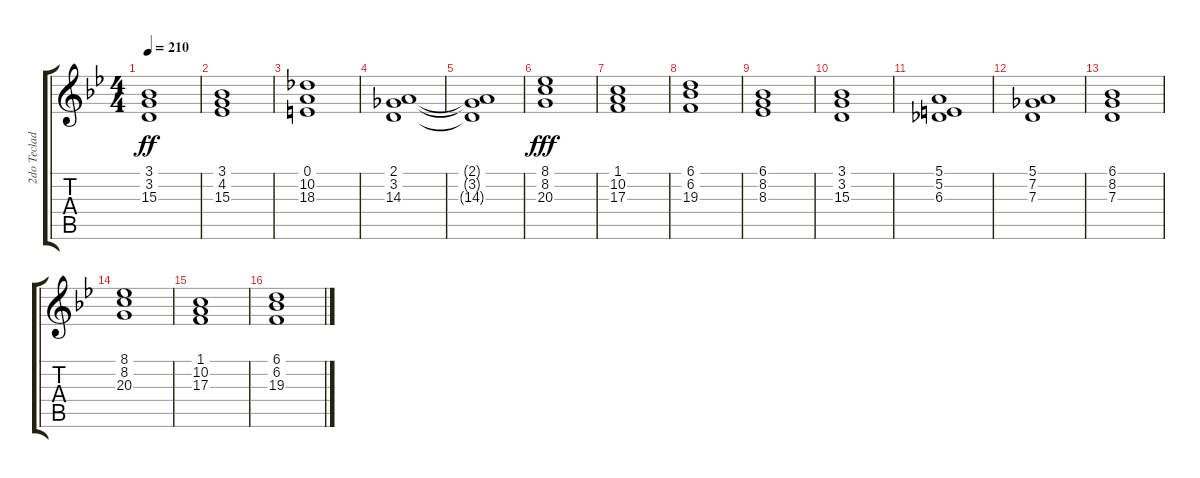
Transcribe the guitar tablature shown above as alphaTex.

\track ("2do Teclado" "2do Teclad") {instrument stringensemble1}
\staff {score tabs}
\tuning (E4 B3 G3 D3 A2 E2) {hide}
\ts (4 4)
\tempo 210
\clef g2
\ks gminor
(3.1{t} 3.2{t} 15.3{t}).1{dy ff} |
(3.1 4.2 15.3).1 |
(0.1 10.2 18.3).1 |
(2.1 3.2 14.3).1 |
(2.1{t} 3.2{t} 14.3{t}).1 |
(8.1 8.2 20.3).1{dy fff} |
(1.1 10.2 17.3).1 |
(6.1 6.2 19.3).1 |
(6.1 8.2 8.3).1 |
(3.1 3.2 15.3).1 |
(5.1 5.2 6.3).1 |
(5.1 7.2 7.3).1 |
(6.1 8.2 7.3).1 |
(8.1 8.2 20.3).1 |
(1.1 10.2 17.3).1 |
(6.1 6.2 19.3).1
